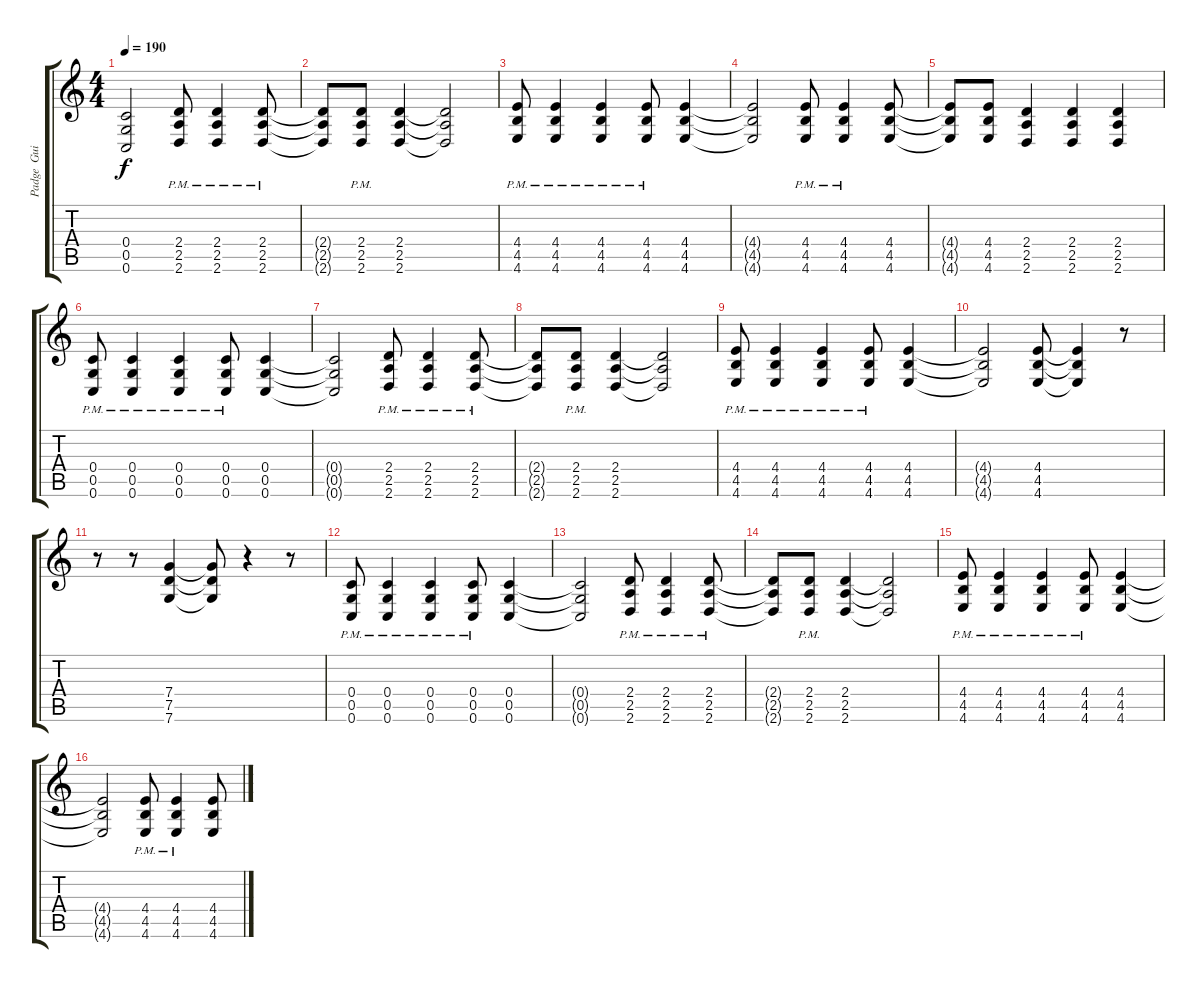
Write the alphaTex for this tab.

\track ("Padge  Guitar" "Padge  Gui") {instrument distortionguitar}
\staff {score tabs}
\tuning (D4 A3 F3 C3 G2 C2) {hide}
\ts (4 4)
\tempo 190
\clef g2
\ks c
(0.4{t} 0.5{t} 0.6{t}).2{dy f} (2.4{pm} 2.5{pm} 2.6{pm}).8 (2.4{pm} 2.5{pm} 2.6{pm}).4 (2.4{pm} 2.5{pm} 2.6{pm}).8 |
(2.4{t} 2.5{t} 2.6{t}).8 (2.4{pm} 2.5{pm} 2.6{pm}).8 (2.4 2.5 2.6).4 (2.4{t} 2.5{t} 2.6{t}).2 |
(4.4{pm} 4.5{pm} 4.6{pm}).8 (4.4{pm} 4.5{pm} 4.6{pm}).4 (4.4{pm} 4.5{pm} 4.6{pm}).4 (4.4{pm} 4.5{pm} 4.6{pm}).8 (4.4 4.5 4.6).4 |
(4.4{t} 4.5{t} 4.6{t}).2 (4.4{pm} 4.5{pm} 4.6{pm}).8 (4.4{pm} 4.5{pm} 4.6{pm}).4 (4.4 4.5 4.6).8 |
(4.4{t} 4.5{t} 4.6{t}).8 (4.4 4.5 4.6).8 (2.4 2.5 2.6).4 (2.4 2.5 2.6).4 (2.4 2.5 2.6).4 |
(0.4{pm} 0.5{pm} 0.6{pm}).8 (0.4{pm} 0.5{pm} 0.6{pm}).4 (0.4{pm} 0.5{pm} 0.6{pm}).4 (0.4{pm} 0.5{pm} 0.6{pm}).8 (0.4 0.5 0.6).4 |
(0.4{t} 0.5{t} 0.6{t}).2 (2.4{pm} 2.5{pm} 2.6{pm}).8 (2.4{pm} 2.5{pm} 2.6{pm}).4 (2.4{pm} 2.5{pm} 2.6{pm}).8 |
(2.4{t} 2.5{t} 2.6{t}).8 (2.4{pm} 2.5{pm} 2.6{pm}).8 (2.4 2.5 2.6).4 (2.4{t} 2.5{t} 2.6{t}).2 |
(4.4{pm} 4.5{pm} 4.6{pm}).8 (4.4{pm} 4.5{pm} 4.6{pm}).4 (4.4{pm} 4.5{pm} 4.6{pm}).4 (4.4{pm} 4.5{pm} 4.6{pm}).8 (4.4 4.5 4.6).4 |
(4.4{t} 4.5{t} 4.6{t}).2 (4.4 4.5 4.6).8 (4.4{t} 4.5{t} 4.6{t}).4 r.8 |
r.8 r.8 (7.4 7.5 7.6).4 (7.4{t} 7.5{t} 7.6{t}).8 r.4 r.8 |
(0.4{pm} 0.5{pm} 0.6{pm}).8 (0.4{pm} 0.5{pm} 0.6{pm}).4 (0.4{pm} 0.5{pm} 0.6{pm}).4 (0.4{pm} 0.5{pm} 0.6{pm}).8 (0.4 0.5 0.6).4 |
(0.4{t} 0.5{t} 0.6{t}).2 (2.4{pm} 2.5{pm} 2.6{pm}).8 (2.4{pm} 2.5{pm} 2.6{pm}).4 (2.4{pm} 2.5{pm} 2.6{pm}).8 |
(2.4{t} 2.5{t} 2.6{t}).8 (2.4{pm} 2.5{pm} 2.6{pm}).8 (2.4 2.5 2.6).4 (2.4{t} 2.5{t} 2.6{t}).2 |
(4.4{pm} 4.5{pm} 4.6{pm}).8 (4.4{pm} 4.5{pm} 4.6{pm}).4 (4.4{pm} 4.5{pm} 4.6{pm}).4 (4.4{pm} 4.5{pm} 4.6{pm}).8 (4.4 4.5 4.6).4 |
(4.4{t} 4.5{t} 4.6{t}).2 (4.4{pm} 4.5{pm} 4.6{pm}).8 (4.4{pm} 4.5{pm} 4.6{pm}).4 (4.4 4.5 4.6).8
